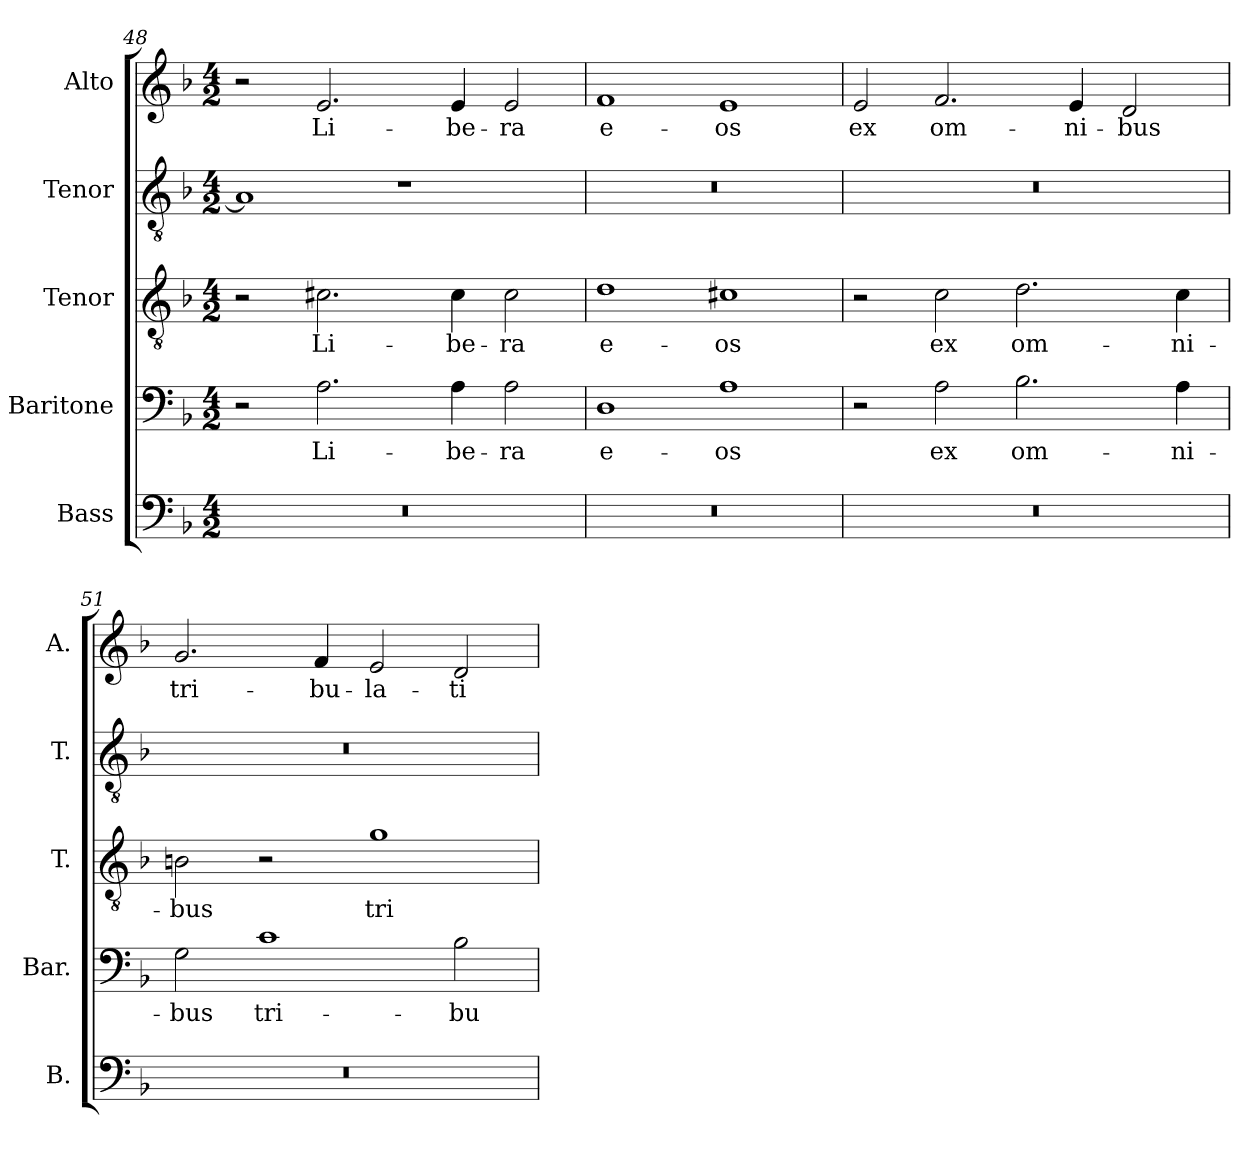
**kern	**kern	**text	**kern	**text	**kern	**kern	**text
*part5	*part4	*part4	*part3	*part3	*part2	*part1	*part1
*staff5	*staff4	*staff4	*staff3	*staff3	*staff2	*staff1	*staff1
*I"Bass	*I"Baritone	*	*I"Tenor	*	*I"Tenor	*I"Alto	*
*I'B.	*I'Bar.	*	*I'T.	*	*I'T.	*I'A.	*
*clefF4	*clefF4	*	*clefGv2	*	*clefGv2	*clefG2	*
*	*	*	*ITrd7c12	*	*ITrd7c12	*	*
*k[b-]	*k[b-]	*	*k[b-]	*	*k[b-]	*k[b-]	*
*F:	*F:	*	*F:	*	*F:	*F:	*
*M4/2	*M4/2	*	*M4/2	*	*M4/2	*M4/2	*
=48	=48	=48	=48	=48	=48	=48	=48
!LO:N:vis=1	!	!	!	!	!	!	!
0r	2r	.	2r	.	1AAi]	2r	.
!	!	!LO:LY:b:color=#000000	!	!	!	!	!
!	!	!	!	!LO:LY:b:color=#000000	!	!	!
!	!	!	!	!	!	!	!LO:LY:b:color=#000000
.	2.Ai\	Li-	2.C#Xi\	Li-	.	2.ei/	Li-
.	.	.	.	.	1r	.	.
!	!	!LO:LY:b:color=#000000	!	!	!	!	!
!	!	!	!	!LO:LY:b:color=#000000	!	!	!
!	!	!	!	!	!	!	!LO:LY:b:color=#000000
.	4Ai\	-be-	4C#i\	-be-	.	4ei/	-be-
!	!	!LO:LY:b:color=#000000	!	!	!	!	!
!	!	!	!	!LO:LY:b:color=#000000	!	!	!
!	!	!	!	!	!	!	!LO:LY:b:color=#000000
.	2Ai\	-ra	2C#i\	-ra	.	2ei/	-ra
=49	=49	=49	=49	=49	=49	=49	=49
!LO:N:vis=1	!	!	!	!	!	!	!
!	!	!LO:LY:b:color=#000000	!	!	!	!	!
!	!	!	!	!LO:LY:b:color=#000000	!LO:N:vis=1	!	!
!	!	!	!	!	!	!	!LO:LY:b:color=#000000
0r	1Di	e-	1Di	e-	0r	1fi	e-
!	!	!LO:LY:b:color=#000000	!	!	!	!	!
!	!	!	!	!LO:LY:b:color=#000000	!	!	!
!	!	!	!	!	!	!	!LO:LY:b:color=#000000
.	1Ai	-os	1C#Xi	-os	.	1ei	-os
!!LO:LB:g=z
=50	=50	=50	=50	=50	=50	=50	=50
!LO:N:vis=1	!	!	!	!	!LO:N:vis=1	!	!
!	!	!	!	!	!	!	!LO:LY:b:color=#000000
0r	2r	.	2r	.	0r	2ei/	ex
!	!	!LO:LY:b:color=#000000	!	!	!	!	!
!	!	!	!	!LO:LY:b:color=#000000	!	!	!
!	!	!	!	!	!	!	!LO:LY:b:color=#000000
.	2Ai\	ex	2Ci\	ex	.	2.fi/	om-
!	!	!LO:LY:b:color=#000000	!	!	!	!	!
!	!	!	!	!LO:LY:b:color=#000000	!	!	!
.	2.B-i\	om-	2.Di\	om-	.	.	.
!	!	!	!	!	!	!	!LO:LY:b:color=#000000
.	.	.	.	.	.	4ei/	-ni-
!	!	!	!	!	!	!	!LO:LY:b:color=#000000
.	.	.	.	.	.	2di/	-bus
!	!	!LO:LY:b:color=#000000	!	!	!	!	!
!	!	!	!	!LO:LY:b:color=#000000	!	!	!
.	4Ai\	-ni-	4Ci\	-ni-	.	.	.
=51	=51	=51	=51	=51	=51	=51	=51
!LO:N:vis=1	!	!	!	!	!	!	!
!	!	!LO:LY:b:color=#000000	!	!	!	!	!
!	!	!	!	!LO:LY:b:color=#000000	!LO:N:vis=1	!	!
!	!	!	!	!	!	!	!LO:LY:b:color=#000000
0r	2Gi\	-bus	2BBni\	-bus	0r	2.gi/	tri-
!	!	!LO:LY:b:color=#000000	!	!	!	!	!
.	1ci	tri-	2r	.	.	.	.
!	!	!	!	!	!	!	!LO:LY:b:color=#000000
.	.	.	.	.	.	4fi/	-bu-
!	!	!	!	!LO:LY:b:color=#000000	!	!	!
!	!	!	!	!	!	!	!LO:LY:b:color=#000000
.	.	.	1Gi	tri-	.	2ei/	-la-
!	!	!LO:LY:b:color=#000000	!	!	!	!	!
!	!	!	!	!	!	!	!LO:LY:b:color=#000000
.	2B-i\	-bu-	.	.	.	2di/	-ti-
=	=	=	=	=	=	=	=
*-	*-	*-	*-	*-	*-	*-	*-
